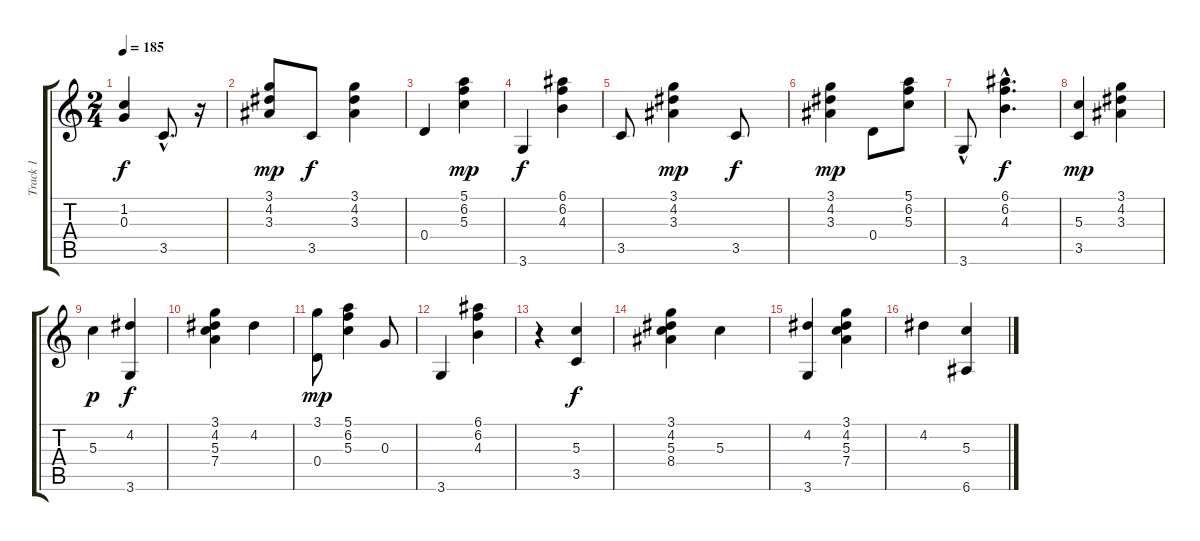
\track ("Track 1" "Track 1") {instrument acousticguitarnylon}
\staff {score tabs}
\tuning (E4 B3 G3 D3 A2 E2) {hide}
\ts (2 4)
\tempo 185
\clef g2
\ks c
(1.2 0.3).4{dy f} 3.5{hac}.8{d} r.16 |
(3.1 4.2 3.3).8{dy mp} 3.5.8{dy f} (3.1 4.2 3.3).4 |
0.4.4 (5.1 6.2 5.3).4{dy mp} |
3.6.4{dy f} (6.1 6.2 4.3).4 |
3.5.8 (3.1 4.2 3.3).4{dy mp} 3.5.8{dy f} |
(3.1 4.2 3.3).4{dy mp} 0.4.8 (5.1 6.2 5.3).8 |
3.6{hac}.8 (6.1{hac} 6.2{hac} 4.3{hac}).4{d dy f} |
(5.3 3.5).4{dy mp} (3.1 4.2 3.3).4 |
5.3.4{dy p} (4.2 3.6).4{dy f} |
(3.1 4.2 5.3 7.4).4 4.2.4 |
(3.1 0.4).8{dy mp} (5.1 6.2 5.3).4 0.3.8 |
3.6.4 (6.1 6.2 4.3).4 |
r.4 (5.3 3.5).4{dy f} |
(3.1 4.2 5.3 8.4).4 5.3.4 |
(4.2 3.6).4 (3.1 4.2 5.3 7.4).4 |
4.2.4 (5.3 6.6).4
